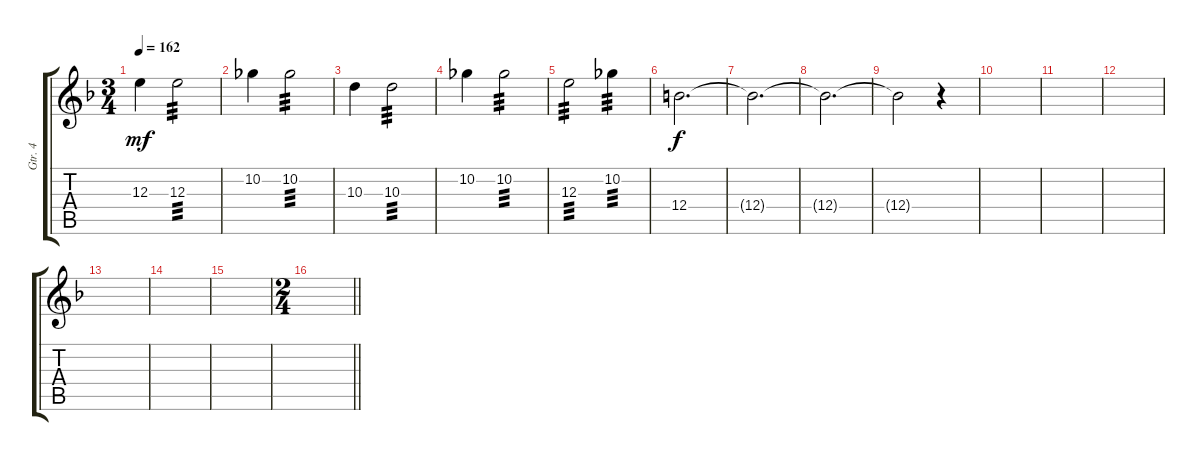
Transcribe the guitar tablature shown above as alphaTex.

\track ("Gtr. 4" "Gtr. 4") {instrument distortionguitar}
\staff {score tabs}
\tuning (Db4 Ab3 E3 B2 Gb2 B1) {hide}
\ts (3 4)
\tempo 162
\clef g2
\ks dminor
12.3.4{dy mf} 12.3.2{tp 3} |
10.2.4 10.2.2{tp 3} |
10.3.4 10.3.2{tp 3} |
10.2.4 10.2.2{tp 3} |
12.3.2{tp 3} 10.2.4{tp 3} |
12.4.2{d dy f} |
12.4{t}.2{d} |
12.4{t}.2{d volume 0} |
12.4{t}.2 r.4 |
|
|
|
|
|
|
\ts (2 4)
\barLineRight lightlight
